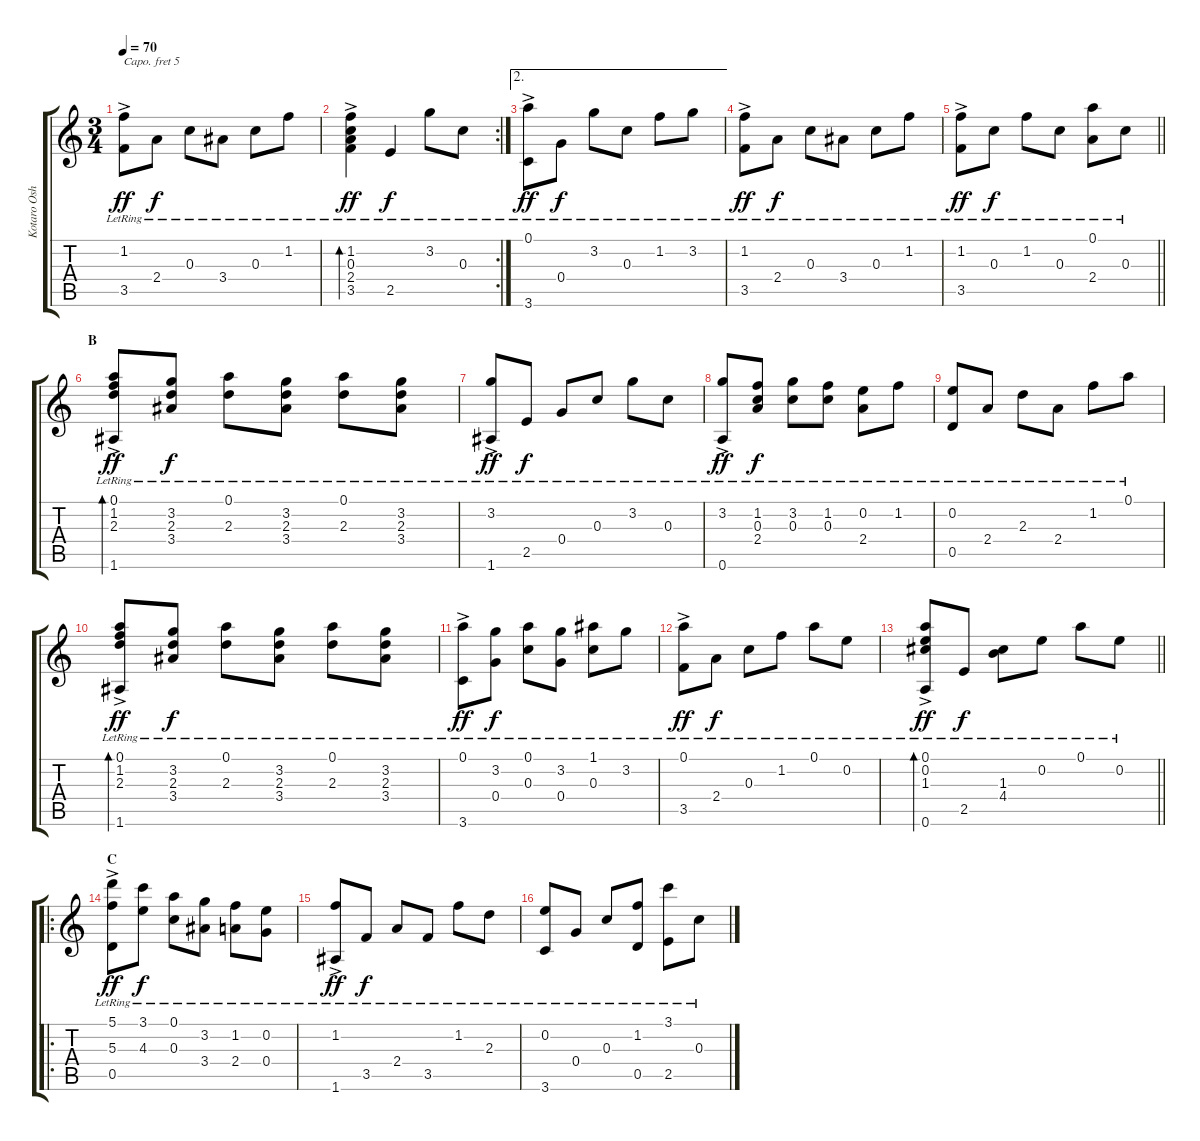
\track ("Kotaro Oshio" "Kotaro Osh") {instrument acousticguitarsteel}
\staff {score tabs}
\capo 5
\tuning (E4 B3 G3 D3 A2 E2) {hide}
\ts (3 4)
\tempo 70
\clef g2
\ks c
(1.2{ac lr} 3.5{ac lr}).8{dy ff} 2.4{lr}.8{dy f} 0.3{lr}.8 3.4{lr}.8 0.3{lr}.8 1.2{lr}.8 |
\rc 2
(1.2{ac lr} 0.3{ac lr} 2.4{ac lr} 3.5{ac lr}).4{bd 60 dy ff} 2.5{lr}.4{dy f} 3.2{lr}.8 0.3{lr}.8 |
\ae 2
(0.1{lr} 3.6{ac lr}).8{dy ff} 0.4{lr}.8{dy f} 3.2{lr}.8 0.3{lr}.8 1.2{lr}.8 3.2{lr}.8 |
(1.2{ac lr} 3.5{ac lr}).8{dy ff} 2.4{lr}.8{dy f} 0.3{lr}.8 3.4{lr}.8 0.3{lr}.8 1.2{lr}.8 |
\barLineRight lightlight
(1.2{lr} 3.5{ac lr}).8{dy ff} 0.3{lr}.8{dy f} 1.2{lr}.8 0.3{lr}.8 (0.1{lr} 2.4{lr}).8 0.3{lr}.8 |
\section ("" "B")
(0.1{lr} 1.2{lr} 2.3{lr} 1.6{ac lr}).8{bd 60 dy ff} (3.2{lr} 2.3{lr} 3.4{lr}).8{dy f} (0.1{lr} 2.3{lr}).8 (3.2{lr} 2.3{lr} 3.4{lr}).8 (0.1{lr} 2.3{lr}).8 (3.2{lr} 2.3{lr} 3.4{lr}).8 |
(3.2{ac lr} 1.6{ac lr}).8{dy ff} 2.5{lr}.8{dy f} 0.4{lr}.8 0.3{lr}.8 3.2{lr}.8 0.3{lr}.8 |
(3.2{lr} 0.6{ac lr}).8{dy ff} (1.2{lr} 0.3{lr} 2.4{lr}).8{dy f} (3.2{lr} 0.3{lr}).8 (1.2{lr} 0.3{lr}).8 (0.2{lr} 2.4{lr}).8 1.2{lr}.8 |
(0.2{lr} 0.5{lr}).8 2.4{lr}.8 2.3{lr}.8 2.4{lr}.8 1.2{lr}.8 0.1{lr}.8 |
(0.1{lr} 1.2{lr} 2.3{lr} 1.6{ac lr}).8{bd 60 dy ff} (3.2{lr} 2.3{lr} 3.4{lr}).8{dy f} (0.1{lr} 2.3{lr}).8 (3.2{lr} 2.3{lr} 3.4{lr}).8 (0.1{lr} 2.3{lr}).8 (3.2{lr} 2.3{lr} 3.4{lr}).8 |
(0.1{lr} 3.6{ac lr}).8{dy ff} (3.2{lr} 0.4{lr}).8{dy f} (0.1{lr} 0.3{lr}).8 (3.2{lr} 0.4{lr}).8 (1.1{lr} 0.3{lr}).8 3.2{lr}.8 |
(0.1{lr} 3.5{ac lr}).8{dy ff} 2.4{lr}.8{dy f} 0.3{lr}.8 1.2{lr}.8 0.1{lr}.8 0.2{lr}.8 |
\barLineRight lightlight
(0.1{lr} 0.2{lr} 1.3{lr} 0.6{ac lr}).8{bd 60 dy ff} 2.5{lr}.8{dy f} (1.3{lr} 4.4{lr}).8 0.2{lr}.8 0.1{lr}.8 0.2{lr}.8 |
\ro
\section ("" "C")
(5.1{lr} 5.3{lr} 0.5{ac lr}).8{dy ff} (3.1{lr} 4.3{lr}).8{dy f} (0.1{lr} 0.3{lr}).8 (3.2{lr} 3.4{lr}).8 (1.2{lr} 2.4{lr}).8 (0.2{lr} 0.4{lr}).8 |
(1.2{ac lr} 1.6{ac lr}).8{dy ff} 3.5{lr}.8{dy f} 2.4{lr}.8 3.5{lr}.8 1.2{lr}.8 2.3{lr}.8 |
(0.2{lr} 3.6{lr}).8 0.4{lr}.8 0.3{lr}.8 (1.2{lr} 0.5{lr}).8 (3.1{lr} 2.5{lr}).8 0.3{lr}.8
